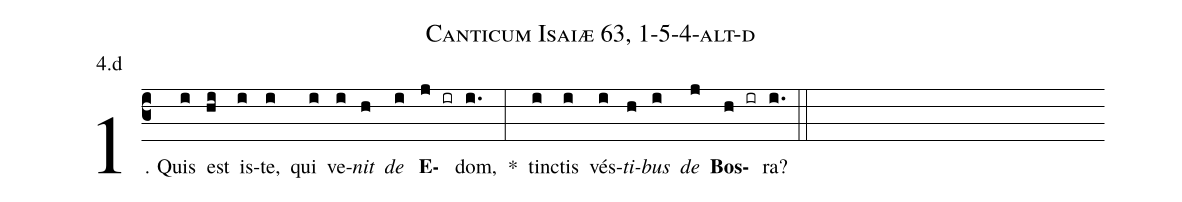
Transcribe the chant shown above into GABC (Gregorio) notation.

name: Canticum Isaiæ 63, 1-5-4-alt-d;
annotation: 4.d;
%%
(c3)1. Quis(i) est(hi) is(i)te,(i) qui(i) ve(i)<i>nit</i>(h) <i>de</i>(i) <b>E</b>(j ir)dom,(i.) *(:) tinc(i)tis(i) vés(i)<i>ti</i>(h)<i>bus</i>(i) <i>de</i>(j) <b>Bos</b>(h ir)ra?(i.) (::)
